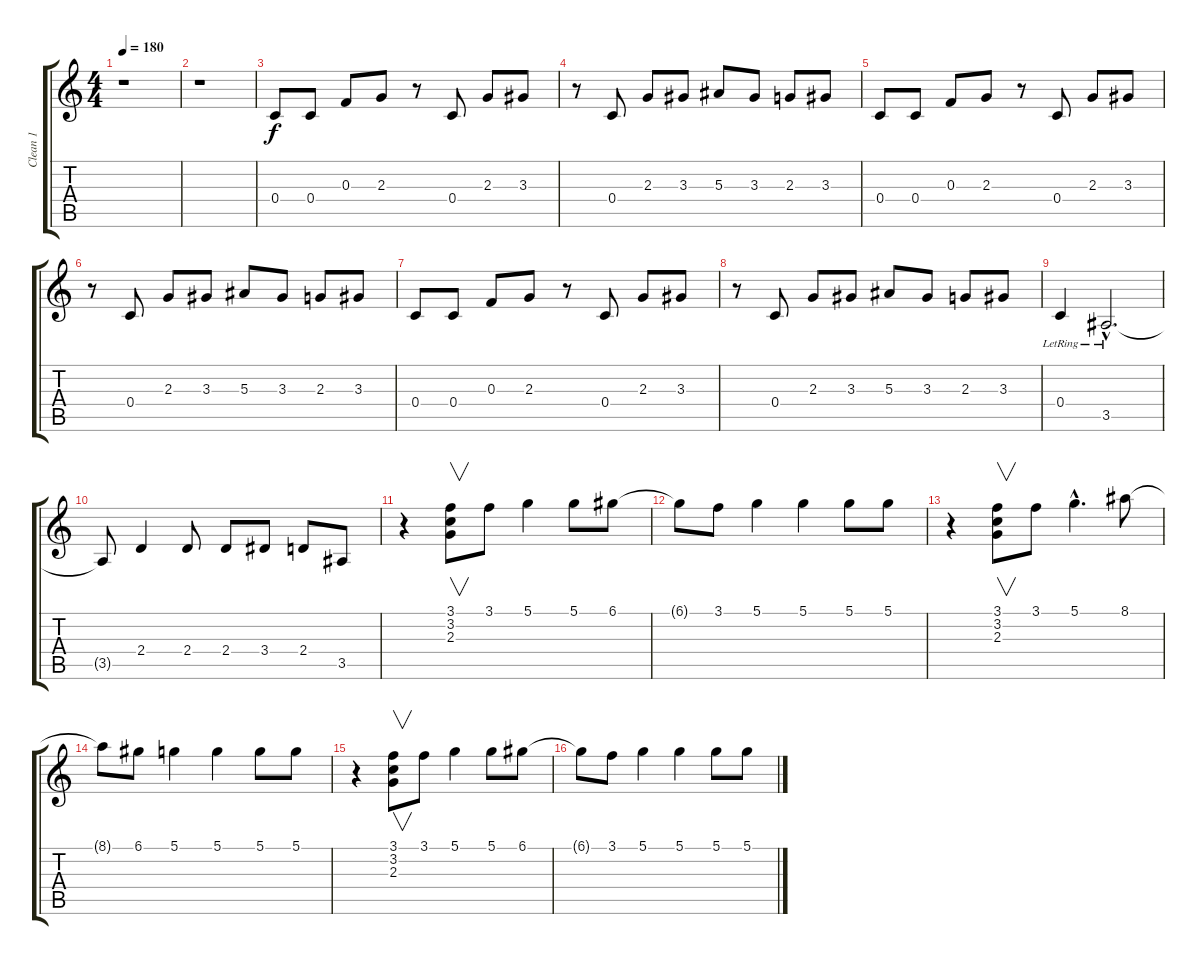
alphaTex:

\track ("Clean 1" "Clean 1") {instrument electricguitarmuted}
\staff {score tabs}
\tuning (D4 A3 F3 C3 G2 C2) {hide}
\ts (4 4)
\tempo 180
\clef g2
\ks c
r.1{dy f} |
r.1 |
0.4.8 0.4.8 0.3.8 2.3.8 r.8 0.4.8 2.3.8 3.3.8 |
r.8 0.4.8 2.3.8 3.3.8 5.3.8 3.3.8 2.3.8 3.3.8 |
0.4.8 0.4.8 0.3.8 2.3.8 r.8 0.4.8 2.3.8 3.3.8 |
r.8 0.4.8 2.3.8 3.3.8 5.3.8 3.3.8 2.3.8 3.3.8 |
0.4.8 0.4.8 0.3.8 2.3.8 r.8 0.4.8 2.3.8 3.3.8 |
r.8 0.4.8 2.3.8 3.3.8 5.3.8 3.3.8 2.3.8 3.3.8 |
0.4{lr}.4{instrument acousticguitarsteel} 3.5{hac lr}.2{d} |
3.5{t}.8 2.4.4 2.4.8 2.4.8 3.4.8 2.4.8 3.5.8 |
r.4 (3.1 3.2 2.3).8{v} 3.1.8 5.1.4 5.1.8 6.1.8 |
6.1{t}.8 3.1.8 5.1.4 5.1.4 5.1.8 5.1.8 |
r.4 (3.1 3.2 2.3).8{v} 3.1.8 5.1{hac}.4{d} 8.1.8 |
8.1{t}.8 6.1.8 5.1.4 5.1.4 5.1.8 5.1.8 |
r.4 (3.1 3.2 2.3).8{v} 3.1.8 5.1.4 5.1.8 6.1.8 |
6.1{t}.8 3.1.8 5.1.4 5.1.4 5.1.8 5.1.8
